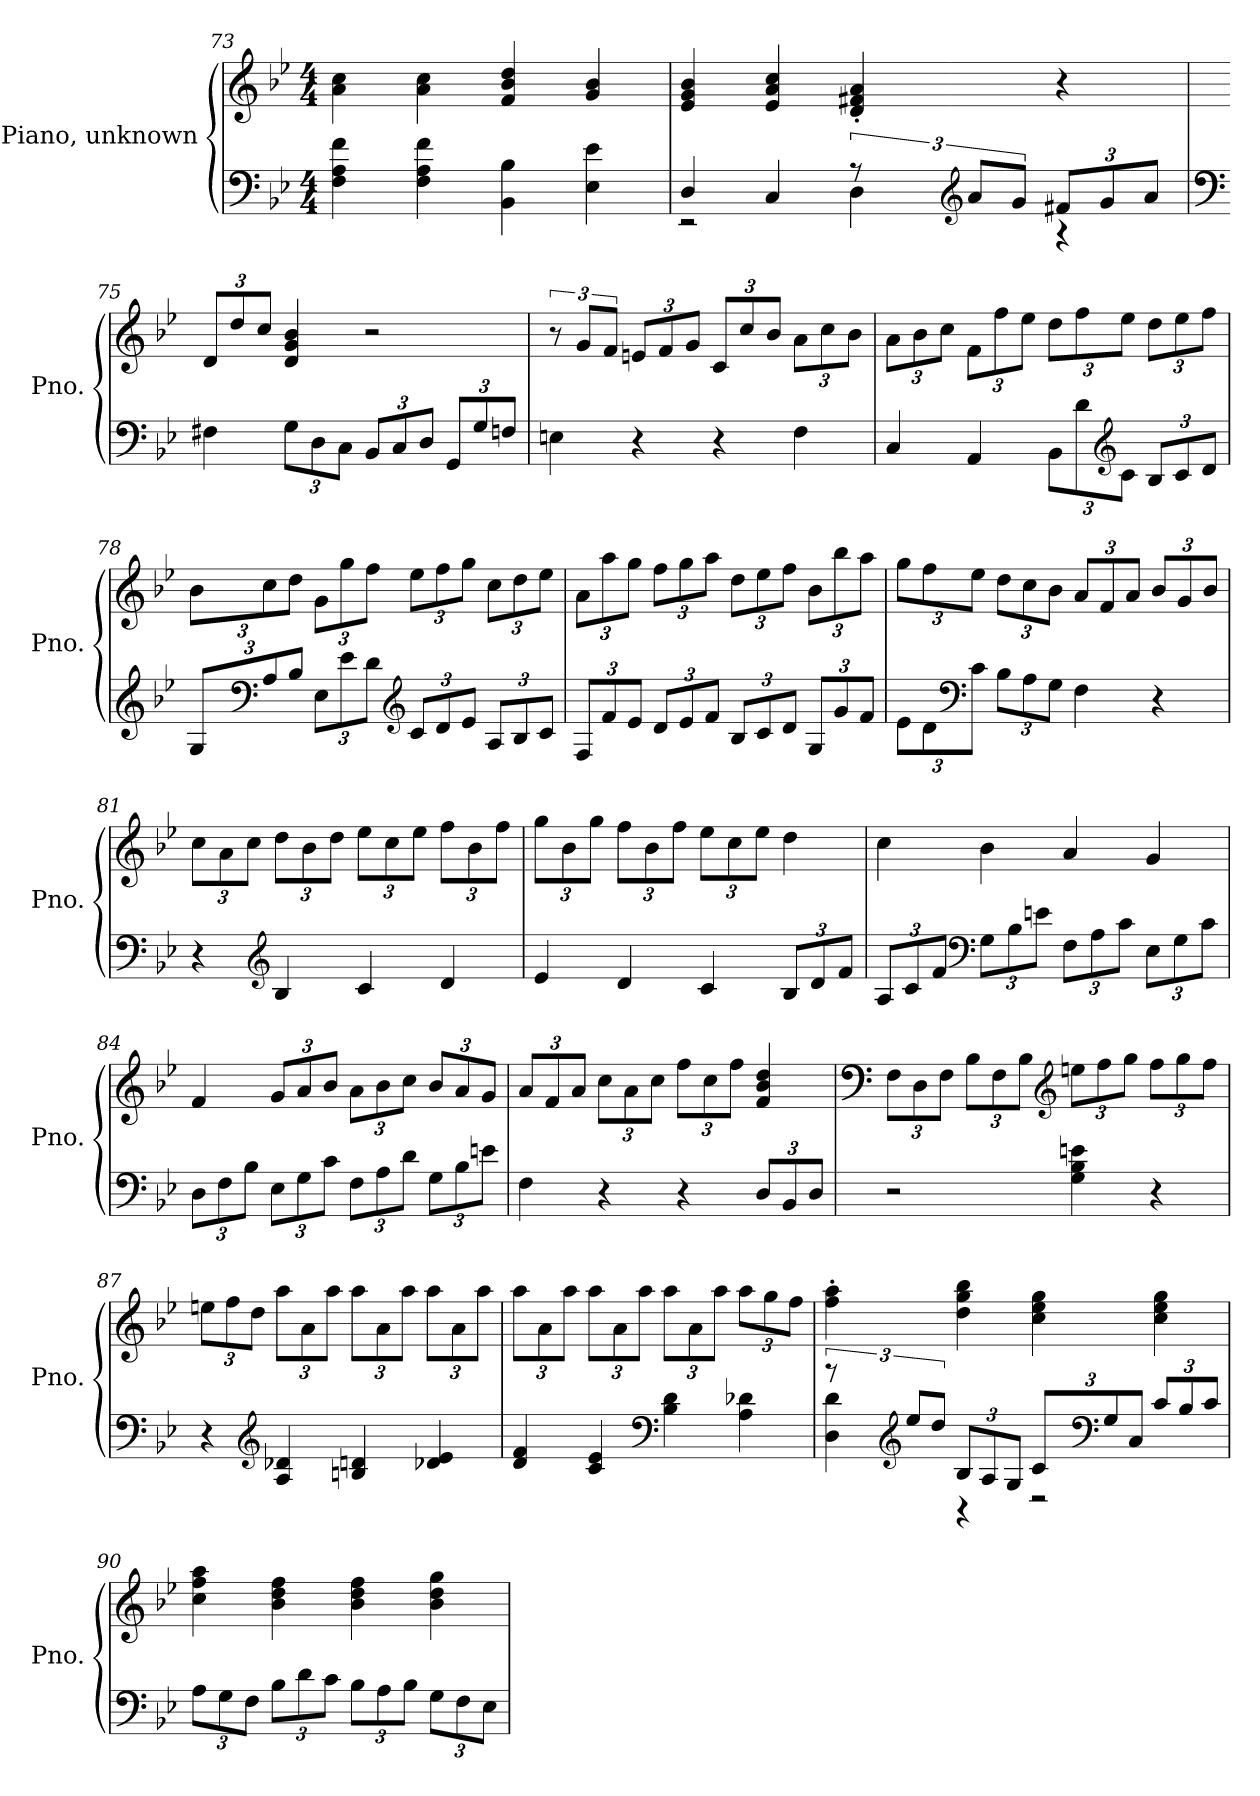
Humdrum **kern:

**kern	**kern
*part1	*part1
*staff2	*staff1
*I"Piano, unknown	*
*I'Pno.	*
*clefF4	*clefG2
*k[b-e-]	*k[b-e-]
*M4/4	*M4/4
=73	=73
4F\ 4A\ 4f\	4a\ 4cc\
4F\ 4A\ 4f\	4a\ 4cc\
4BB-\ 4B-\	4f/ 4b-/ 4dd/
4E-\ 4e-\	4g/ 4b-/
!!LO:LB:g=z
=74	=74
*^	*
4D/	2r	4e-/ 4g/ 4b-/
4C/	.	4e-/ 4a/ 4cc/
12r	4D\	4d/' 4f#X/' 4a/'
*clefG2	*	*
12a/L	.	.
12g/J	.	.
*Xbrackettup	*	*
12f#X/L	4r	4r
12g/	.	.
12a/J	.	.
*v	*v	*
=75	=75
*clefF4	*
*	*Xbrackettup
4F#X\	12d/L
.	12dd/
.	12cc/J
12G\L	4d/ 4g/ 4b-/
12D\	.
12C\J	.
12BB-/L	2r
12C/	.
12D/J	.
12GG/L	.
12G/	.
12Fn/J	.
=76	=76
*	*brackettup
4En\	12r
.	12g/L
.	12f/J
*	*Xbrackettup
4r	12en/L
.	12f/
.	12g/J
4r	12c/L
.	12cc/
.	12b-/J
4F\	12a\L
.	12cc\
.	12b-\J
!!LO:LB:g=z
=77	=77
4C/	12a\L
.	12b-\
.	12cc\J
4AA/	12f\L
.	12ff\
.	12ee-\J
12BB-\L	12dd\L
12d\	12ff\
*clefG2	*
12c\J	12ee-\J
12B-/L	12dd\L
12c/	12ee-\
12d/J	12ff\J
=78	=78
12G/L	12b-\L
*clefF4	*
12A/	12cc\
12B-/J	12dd\J
12E-\L	12g\L
12e-\	12gg\
12d\J	12ff\J
*clefG2	*
12c/L	12ee-\L
12d/	12ff\
12e-/J	12gg\J
12A/L	12cc\L
12B-/	12dd\
12c/J	12ee-\J
=79	=79
12F/L	12a\L
12f/	12aa\
12e-/J	12gg\J
12d/L	12ff\L
12e-/	12gg\
12f/J	12aa\J
12B-/L	12dd\L
12c/	12ee-\
12d/J	12ff\J
12G/L	12b-\L
12g/	12bb-\
12f/J	12aa\J
!!LO:LB:g=z
=80	=80
12e-\L	12gg\L
12d\	12ff\
*clefF4	*
12c\J	12ee-\J
12B-\L	12dd\L
12A\	12cc\
12G\J	12b-\J
4F\	12a/L
.	12f/
.	12a/J
4r	12b-/L
.	12g/
.	12b-/J
=81	=81
4r	12cc\L
.	12a\
.	12cc\J
*clefG2	*
4B-/	12dd\L
.	12b-\
.	12dd\J
4c/	12ee-\L
.	12cc\
.	12ee-\J
4d/	12ff\L
.	12b-\
.	12ff\J
=82	=82
4e-/	12gg\L
.	12b-\
.	12gg\J
4d/	12ff\L
.	12b-\
.	12ff\J
4c/	12ee-\L
.	12cc\
.	12ee-\J
12B-/L	4dd\
12d/	.
12f/J	.
!!LO:PB:g=z
=83	=83
12A/L	4cc\
12c/	.
12f/J	.
*clefF4	*
12G\L	4b-\
12B-\	.
12en\J	.
12F\L	4a/
12A\	.
12c\J	.
12E-\L	4g/
12G\	.
12c\J	.
=84	=84
12D\L	4f/
12F\	.
12B-\J	.
12E-\L	12g/L
12G\	12a/
12c\J	12b-/J
12F\L	12a\L
12A\	12b-\
12d\J	12cc\J
12G\L	12b-/L
12B-\	12a/
12en\J	12g/J
=85	=85
4F\	12a/L
.	12f/
.	12a/J
4r	12cc\L
.	12a\
.	12cc\J
4r	12ff\L
.	12cc\
.	12ff\J
12D/L	4f/ 4b-/ 4dd/
12BB-/	.
12D/J	.
!!LO:LB:g=z
=86	=86
*	*clefF4
2r	12F\L
.	12D\
.	12F\J
.	12B-\L
.	12F\
.	12B-\J
*	*clefG2
4G\ 4B-\ 4en\	12een\L
.	12ff\
.	12gg\J
4r	12ff\L
.	12gg\
.	12ff\J
=87	=87
4r	12een\L
.	12ff\
.	12dd\J
*clefG2	*
4A/ 4d-X/	12aa\L
.	12a\
.	12aa\J
4Bn/ 4dn/	12aa\L
.	12a\
.	12aa\J
4d-X/ 4e-/	12aa\L
.	12a\
.	12aa\J
=88	=88
4d/ 4f/	12aa\L
.	12a\
.	12aa\J
4c/ 4e-/	12aa\L
.	12a\
.	12aa\J
*clefF4	*
4B-\ 4d\	12aa\L
.	12a\
.	12aa\J
4A\ 4d-X\	12aa\L
.	12gg\
.	12ff\J
!!LO:LB:g=z
=89	=89
*brackettup	*
*^	*
12r	4D\ 4d\	4ff\' 4aa\'
*clefG2	*	*
12ee-/L	.	.
12dd/J	.	.
*Xbrackettup	*	*
12B-/L	4r	4dd\ 4gg\ 4bb-\
12A/	.	.
12G/J	.	.
12c/L	2r	4cc\ 4ee-\ 4gg\
*clefF4	*	*
12G/	.	.
12C/J	.	.
12c/L	.	4cc\ 4ee-\ 4gg\
12B-/	.	.
12c/J	.	.
*v	*v	*
=90	=90
12A\L	4cc\ 4ff\ 4aa\
12G\	.
12F\J	.
12B-\L	4b-\ 4dd\ 4ff\
12d\	.
12c\J	.
12B-\L	4b-\ 4dd\ 4ff\
12A\	.
12B-\J	.
12G\L	4b-\ 4dd\ 4gg\
12F\	.
12E-\J	.
=	=
*-	*-
